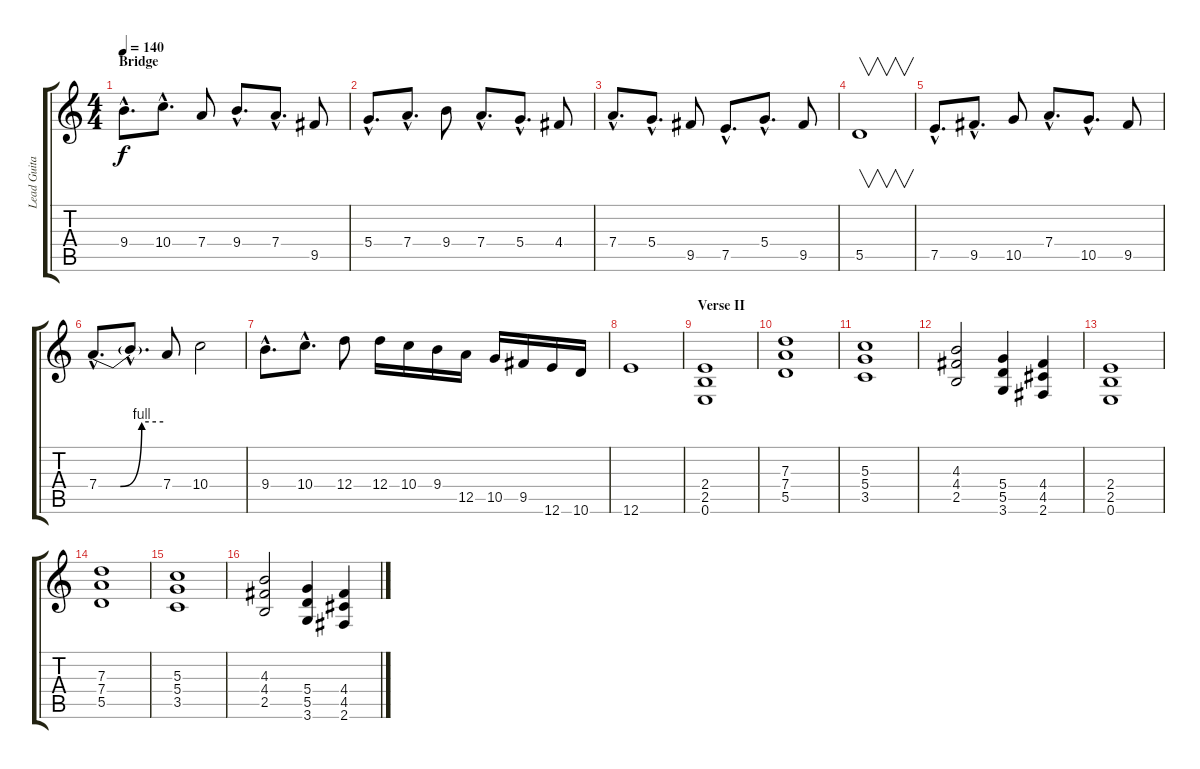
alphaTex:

\track ("Lead Guitar I" "Lead Guita") {instrument distortionguitar}
\staff {score tabs}
\tuning (E4 B3 G3 D3 A2 E2) {hide}
\ts (4 4)
\section ("" "Bridge")
\tempo 140
\clef g2
\ks c
9.4{hac}.8{d dy f} 10.4{hac}.8{d} 7.4.8 9.4{hac}.8{d} 7.4{hac}.8{d} 9.5.8 |
5.4{hac}.8{d} 7.4{hac}.8{d} 9.4.8 7.4{hac}.8{d} 5.4{hac}.8{d} 4.4.8 |
7.4{hac}.8{d} 5.4{hac}.8{d} 9.5.8 7.5{hac}.8{d} 5.4{hac}.8{d} 9.5.8 |
5.5.1{v} |
7.5{hac}.8{d} 9.5{hac}.8{d} 10.5.8 7.4{hac}.8{d} 10.5{hac}.8{d} 9.5.8 |
7.4{be (custom 0 0 20 0 40 4 60 4) hac}.8{d} 7.4{hac t}.8{d} 7.4.8 10.4.2 |
9.4{hac}.8{d} 10.4{hac}.8{d} 12.4.8 12.4.16 10.4.16 9.4.16 12.5.16 10.5.16 9.5.16 12.6.16 10.6.16 |
12.6.1 |
\section ("" "Verse II")
(2.4 2.5 0.6).1 |
(7.3 7.4 5.5).1 |
(5.3 5.4 3.5).1 |
(4.3 4.4 2.5).2 (5.4 5.5 3.6).4 (4.4 4.5 2.6).4 |
(2.4 2.5 0.6).1 |
(7.3 7.4 5.5).1 |
(5.3 5.4 3.5).1 |
(4.3 4.4 2.5).2 (5.4 5.5 3.6).4 (4.4 4.5 2.6).4
